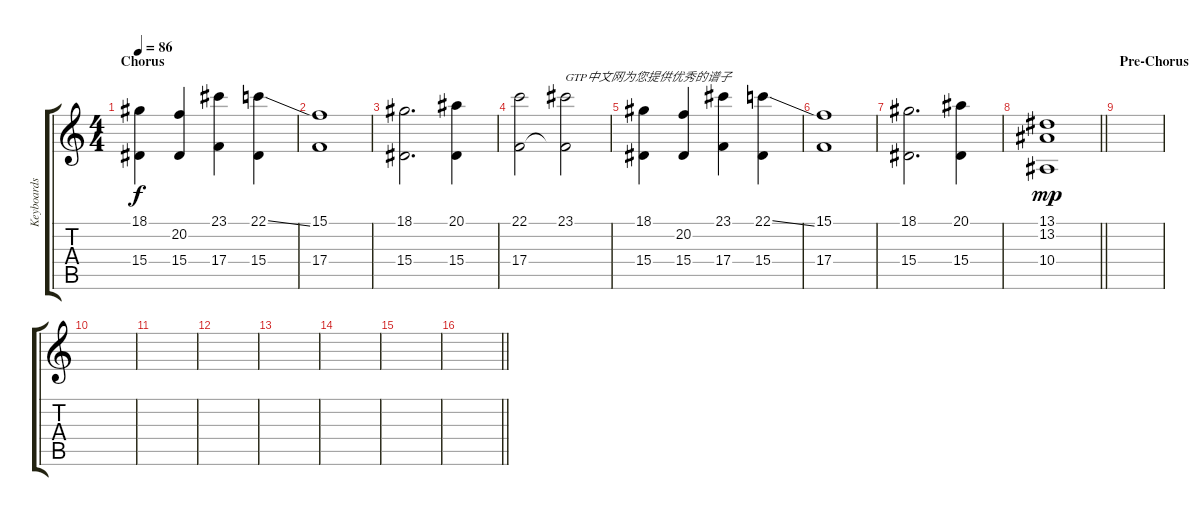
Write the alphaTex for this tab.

\track ("Keyboards" "Keyboards") {instrument stringensemble1}
\staff {score tabs}
\tuning (D4 A3 F3 C3 G2 D2) {hide}
\ts (4 4)
\section ("" "Chorus")
\tempo 86
\clef g2
\ks c
(18.1 15.4).4{dy f} (20.2 15.4).4 (23.1 17.4).4 (22.1{ss} 15.4).4 |
(15.1 17.4).1 |
(18.1 15.4).2{d} (20.1 15.4).4 |
(22.1 17.4).2 (23.1 17.4{t}).2{txt "GTP中文网为您提供优秀的谱子"} |
(18.1 15.4).4 (20.2 15.4).4 (23.1 17.4).4 (22.1{ss} 15.4).4 |
(15.1 17.4).1 |
(18.1 15.4).2{d} (20.1 15.4).4 |
\barLineRight lightlight
(13.1 13.2 10.4).1{dy mp} |
\section ("" "Pre-Chorus")
|
|
|
|
|
|
|
\barLineRight lightlight
